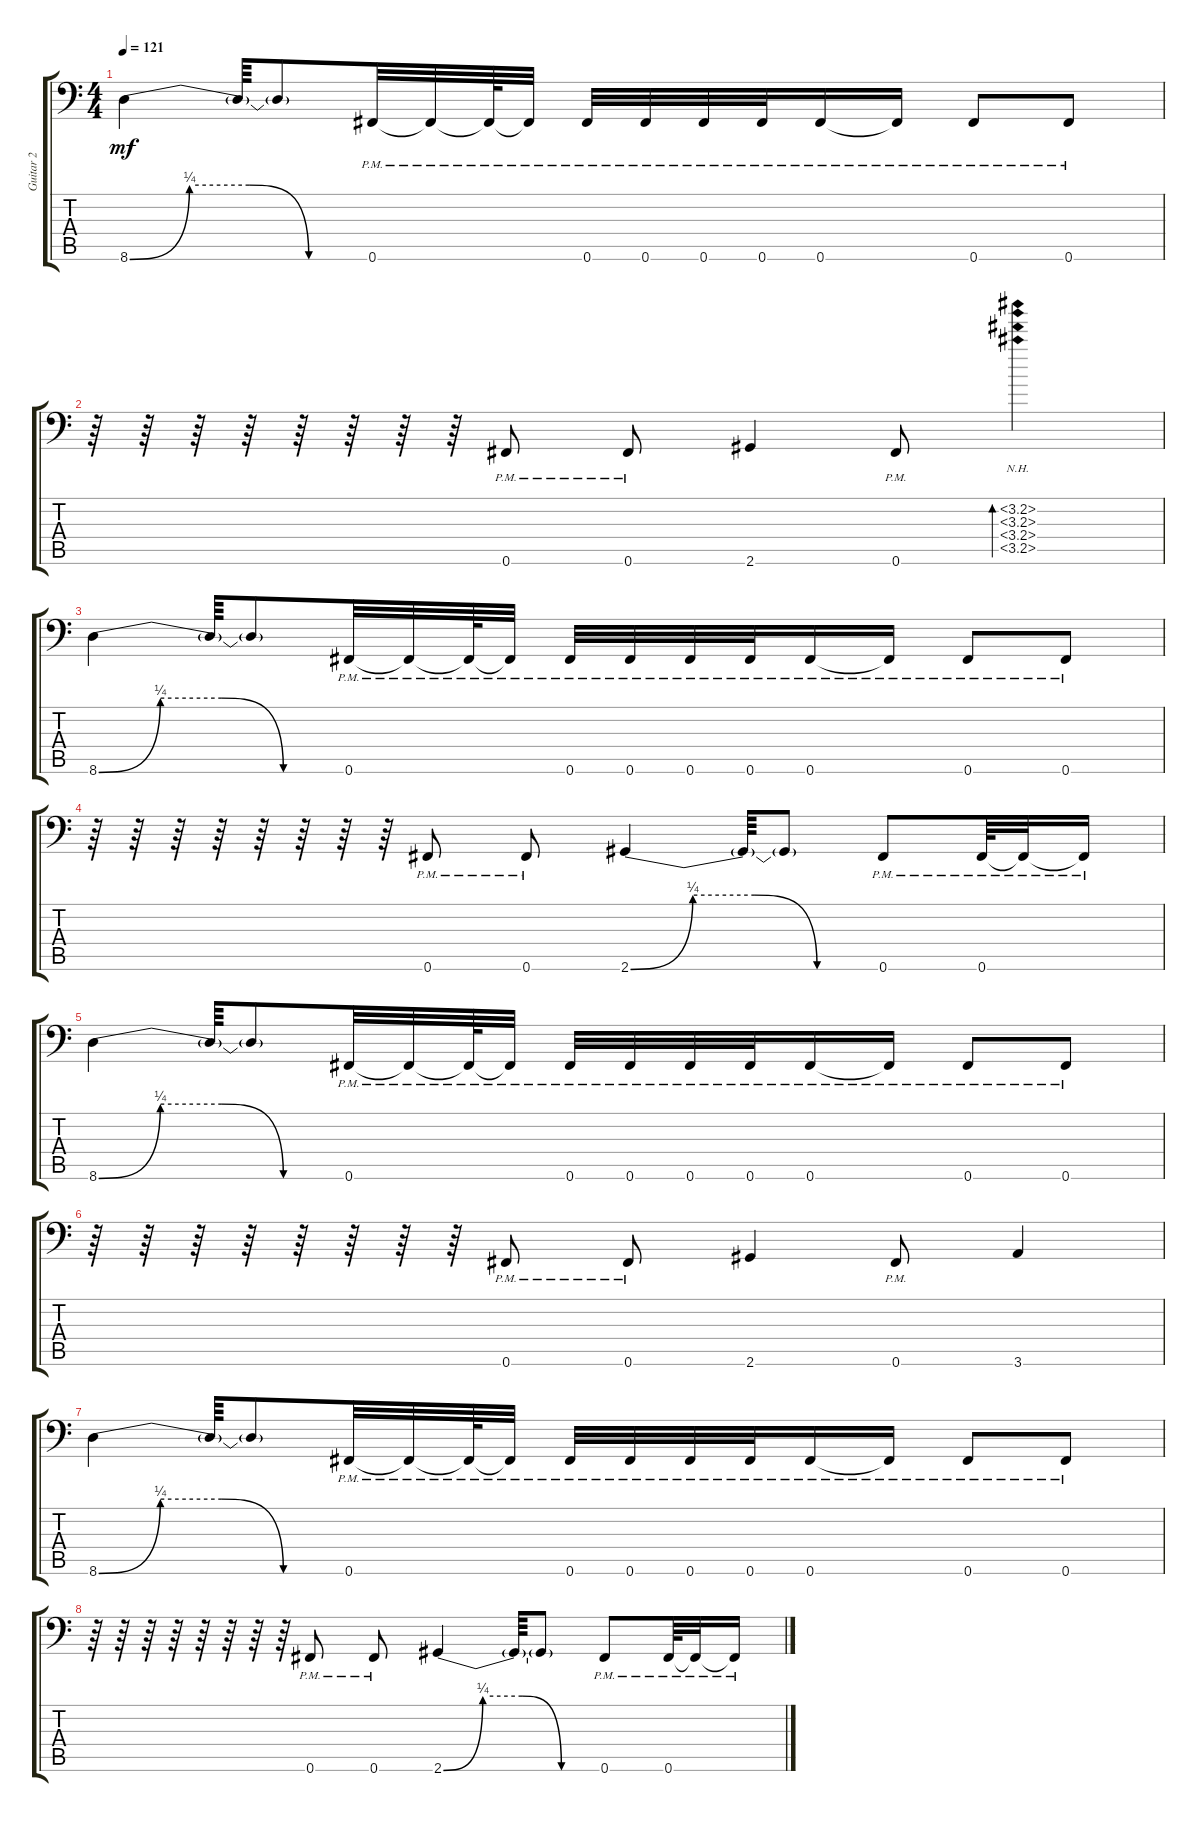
\track ("Guitar 2" "Guitar 2") {instrument distortionguitar}
\staff {score tabs}
\tuning (Db4 Ab3 E3 B2 Gb2 Gb1) {hide}
\ts (4 4)
\tempo 121
\clef f4
\ks c
8.6{be (custom 0 0 15 1 30 1 45 0 60 0)}.4{dy mf} 8.6{t}.64 8.6{t}.8 0.6{pm}.32 0.6{pm t}.32 0.6{pm t}.64 0.6{pm t}.32 0.6{pm}.32 0.6{pm}.32 0.6{pm}.32 0.6{pm}.32 0.6{pm}.16 0.6{pm t}.16 0.6{pm}.8 0.6{pm}.8 |
r.64 r.64 r.64 r.64 r.64 r.64 r.64 r.64 0.6{pm}.8 0.6{pm}.8 2.6.4 0.6{pm}.8 (3.2{nh} 3.3{nh} 3.4{nh} 3.5{nh}).4{bd 120} |
8.6{be (custom 0 0 15 1 30 1 45 0 60 0)}.4 8.6{t}.64 8.6{t}.8 0.6{pm}.32 0.6{pm t}.32 0.6{pm t}.64 0.6{pm t}.32 0.6{pm}.32 0.6{pm}.32 0.6{pm}.32 0.6{pm}.32 0.6{pm}.16 0.6{pm t}.16 0.6{pm}.8 0.6{pm}.8 |
r.64 r.64 r.64 r.64 r.64 r.64 r.64 r.64 0.6{pm}.8 0.6{pm}.8 2.6{be (custom 0 0 15 1 30 1 45 0 60 0)}.4 2.6{t}.64 2.6{t}.8 0.6{pm}.8 0.6{pm}.64 0.6{pm t}.32 0.6{pm t}.16 |
8.6{be (custom 0 0 15 1 30 1 45 0 60 0)}.4 8.6{t}.64 8.6{t}.8 0.6{pm}.32 0.6{pm t}.32 0.6{pm t}.64 0.6{pm t}.32 0.6{pm}.32 0.6{pm}.32 0.6{pm}.32 0.6{pm}.32 0.6{pm}.16 0.6{pm t}.16 0.6{pm}.8 0.6{pm}.8 |
r.64 r.64 r.64 r.64 r.64 r.64 r.64 r.64 0.6{pm}.8 0.6{pm}.8 2.6.4 0.6{pm}.8 3.6.4 |
8.6{be (custom 0 0 15 1 30 1 45 0 60 0)}.4 8.6{t}.64 8.6{t}.8 0.6{pm}.32 0.6{pm t}.32 0.6{pm t}.64 0.6{pm t}.32 0.6{pm}.32 0.6{pm}.32 0.6{pm}.32 0.6{pm}.32 0.6{pm}.16 0.6{pm t}.16 0.6{pm}.8 0.6{pm}.8 |
r.64 r.64 r.64 r.64 r.64 r.64 r.64 r.64 0.6{pm}.8 0.6{pm}.8 2.6{be (custom 0 0 15 1 30 1 45 0 60 0)}.4 2.6{t}.64 2.6{t}.8 0.6{pm}.8 0.6{pm}.64 0.6{pm t}.32 0.6{pm t}.16
